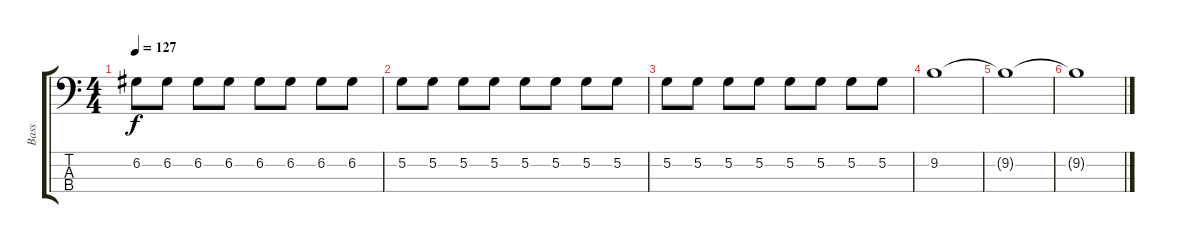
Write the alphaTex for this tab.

\track ("Bass" "Bass") {instrument electricbasspick}
\staff {score tabs}
\tuning (G2 D2 A1 E1) {hide}
\ts (4 4)
\tempo 127
\clef f4
\ks c
6.2.8{dy f} 6.2.8 6.2.8 6.2.8 6.2.8 6.2.8 6.2.8 6.2.8 |
5.2.8 5.2.8 5.2.8 5.2.8 5.2.8 5.2.8 5.2.8 5.2.8 |
5.2.8 5.2.8 5.2.8 5.2.8 5.2.8 5.2.8 5.2.8 5.2.8 |
9.2.1 |
9.2{t}.1 |
9.2{t}.1
